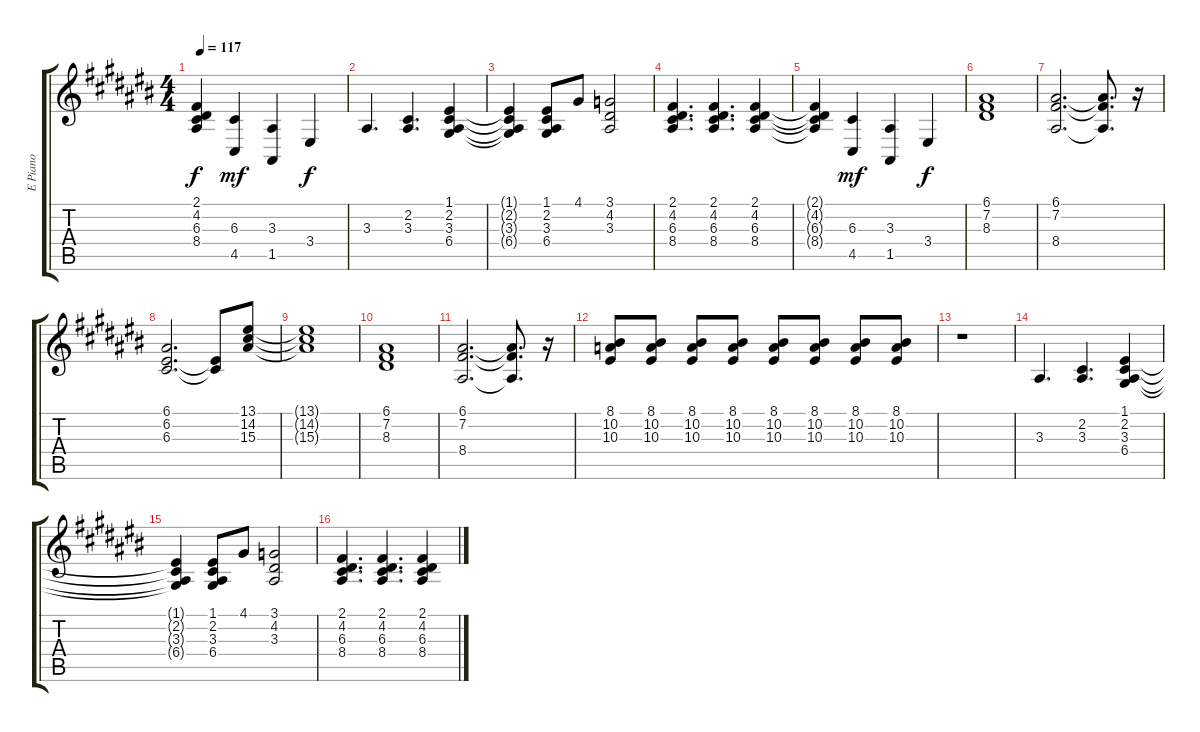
\track ("E Piano" "E Piano") {instrument electricpiano2}
\staff {score tabs}
\tuning (E4 B3 G3 D3 A2 E2) {hide}
\ts (4 4)
\tempo 117
\clef g2
\ks a#minor
(2.1{t} 4.2{t} 6.3{t} 8.4{t}).4{dy f} (6.3 4.5).4{dy mf} (3.3 1.5).4 3.4.4{dy f} |
3.3.4{d} (2.2 3.3).4{d} (1.1 2.2 3.3 6.4).4 |
(1.1{t} 2.2{t} 3.3{t} 6.4{t}).4 (1.1 2.2 3.3 6.4).8 4.1.8 (3.1 4.2 3.3).2 |
(2.1 4.2 6.3 8.4).4{d} (2.1 4.2 6.3 8.4).4{d} (2.1 4.2 6.3 8.4).4 |
(2.1{t} 4.2{t} 6.3{t} 8.4{t}).4 (6.3 4.5).4{dy mf} (3.3 1.5).4 3.4.4{dy f} |
(6.1 7.2 8.3).1 |
(6.1 7.2 8.4).2{d} (6.1{t} 7.2{t} 8.4{t}).8{d} r.16 |
(6.1 6.2 6.3).2{d} (6.2{t} 6.3{t}).8 (13.1 14.2 15.3).8 |
(13.1{t} 14.2{t} 15.3{t}).1 |
(6.1 7.2 8.3).1 |
(6.1 7.2 8.4).2{d} (6.1{t} 7.2{t} 8.4{t}).8{d} r.16 |
(8.1 10.2 10.3).8 (8.1 10.2 10.3).8 (8.1 10.2 10.3).8 (8.1 10.2 10.3).8 (8.1 10.2 10.3).8 (8.1 10.2 10.3).8 (8.1 10.2 10.3).8 (8.1 10.2 10.3).8 |
r.1 |
3.3.4{d} (2.2 3.3).4{d} (1.1 2.2 3.3 6.4).4 |
(1.1{t} 2.2{t} 3.3{t} 6.4{t}).4 (1.1 2.2 3.3 6.4).8 4.1.8 (3.1 4.2 3.3).2 |
(2.1 4.2 6.3 8.4).4{d} (2.1 4.2 6.3 8.4).4{d} (2.1 4.2 6.3 8.4).4
